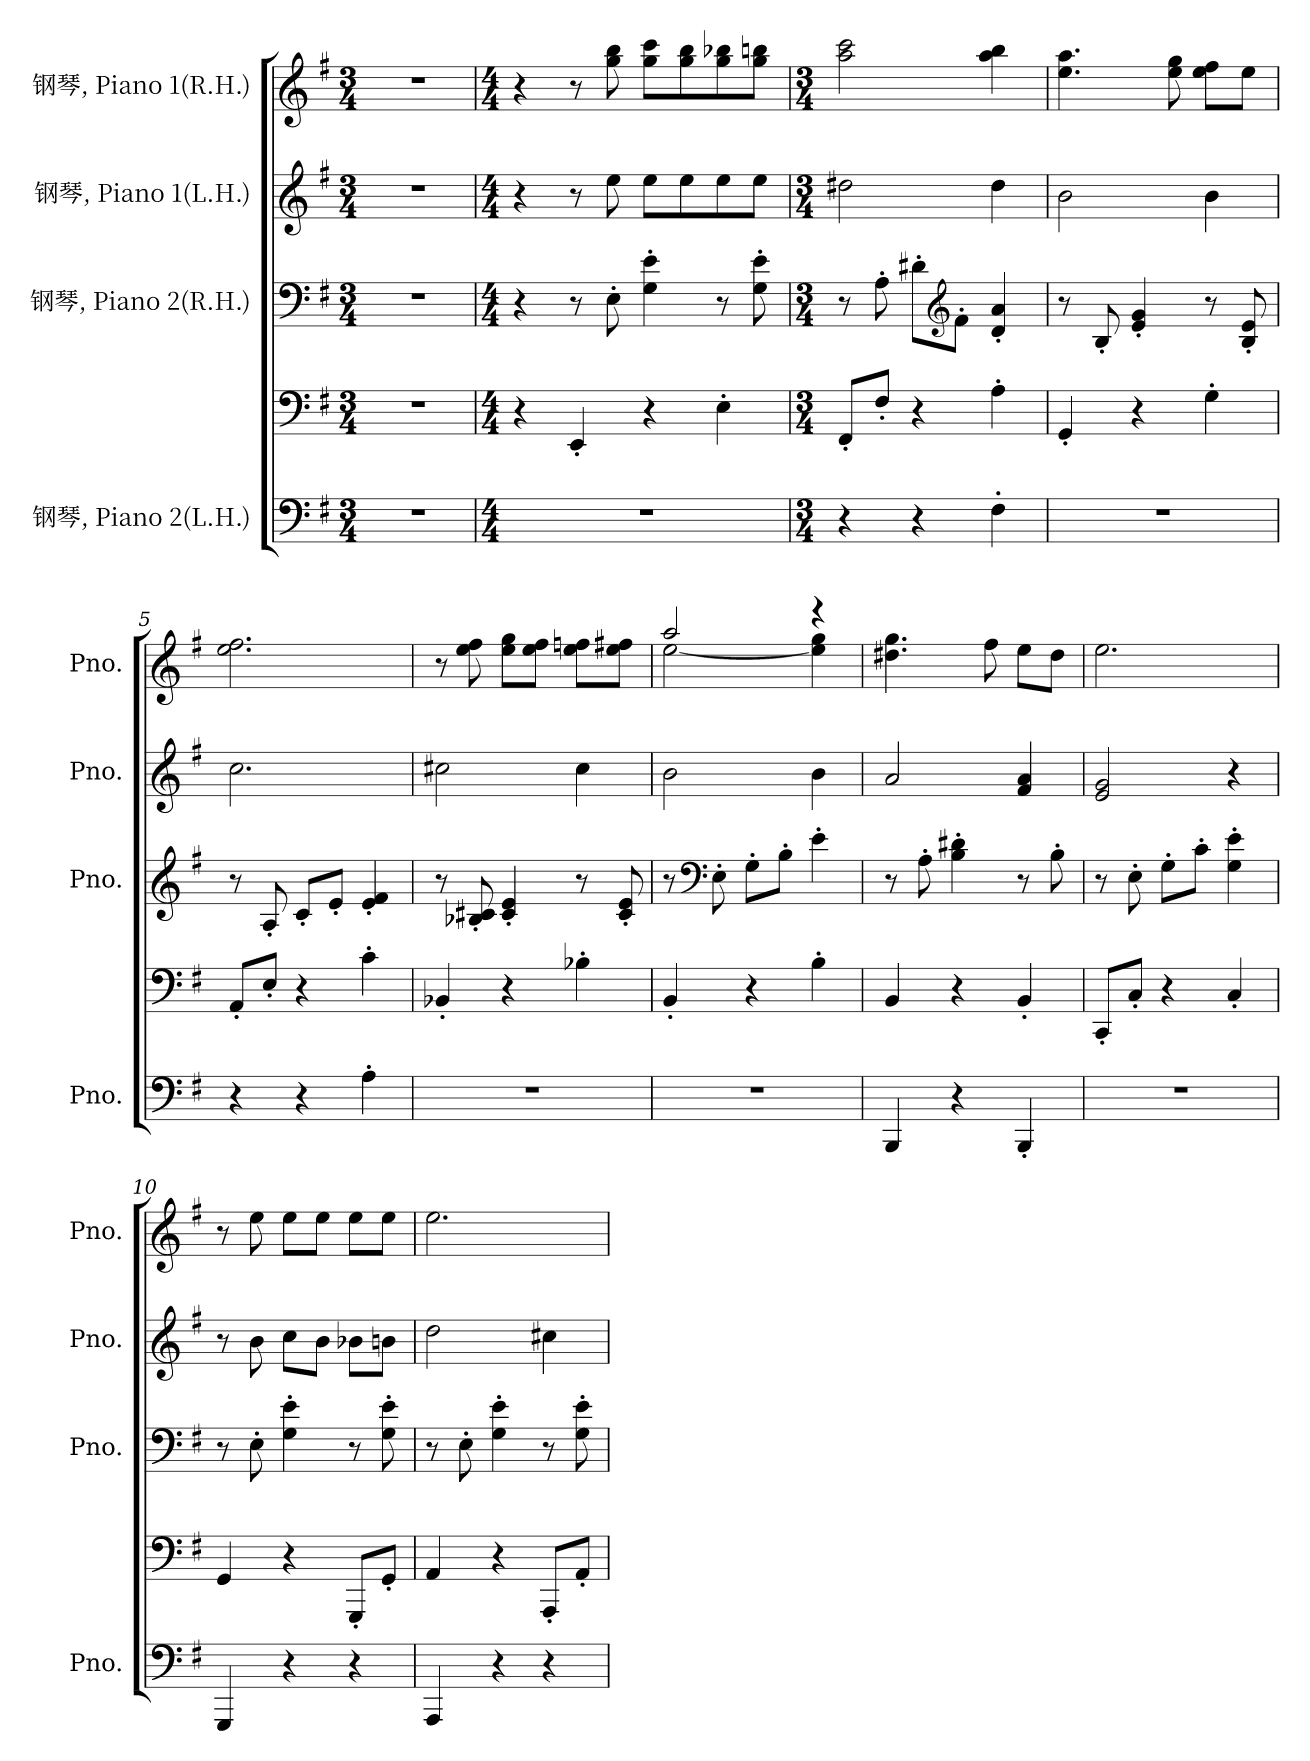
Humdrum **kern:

**kern	**kern	**kern	**kern	**kern
*part4	*part4	*part3	*part2	*part1
*staff5	*staff4	*staff3	*staff2	*staff1
*I"钢琴, Piano 2(L.H.)	*	*I"钢琴, Piano 2(R.H.)	*I"钢琴, Piano 1(L.H.)	*I"钢琴, Piano 1(R.H.)
*I'Pno.	*	*I'Pno.	*I'Pno.	*I'Pno.
*clefF4	*clefF4	*clefF4	*clefG2	*clefG2
*k[f#]	*k[f#]	*k[f#]	*k[f#]	*k[f#]
*M3/4	*M3/4	*M3/4	*M3/4	*M3/4
*MM102	*MM102	*MM102	*MM102	*MM102
=1	=1	=1	=1	=1
2.r	2.r	2.r	2.r	2.r
=2	=2	=2	=2	=2
*M4/4	*M4/4	*M4/4	*M4/4	*M4/4
1r	4r	4r	4r	4r
*	*	*	*	*MM47
.	4EE'/	8r	8r	8r
*	*	*	*	*MM66
.	.	8E'\	8ee\	8gg\ 8bb\
*	*	*	*	*MM92
.	4r	4G\' 4e\'	8ee\L	8gg\ 8ccc\L
*	*	*	*	*MM102
.	.	.	8ee\	8gg\ 8bb\
*	*	*	*	*MM111
.	4E'\	8r	8ee\	8gg\ 8bb-X\
*	*	*	*	*MM102
.	.	8G\' 8e\'	8ee\J	8gg\ 8bbn\J
=3	=3	=3	=3	=3
*M3/4	*M3/4	*M3/4	*M3/4	*M3/4
*	*	*	*	*MM95
4r	8FF#'/L	8r	2dd#X\	2aa\ 2ccc\
.	8F#'/J	8A'\	.	.
4r	4r	8d#X'\L	.	.
*	*	*clefG2	*	*
.	.	8f#'\J	.	.
*	*	*	*	*MM102
4F#'\	4A'\	4d#/' 4a/'	4dd#\	4aa\ 4bb\
=4	=4	=4	=4	=4
*	*	*	*	*MM92
2.r	4GG'/	8r	2b\	4.ee\ 4.aa\
.	.	8B'/	.	.
.	4r	4e/' 4g/'	.	.
*	*	*	*	*MM92
.	.	.	.	8ee\ 8gg\
*	*	*	*	*MM102
.	4G'\	8r	4b\	8ee\ 8ff#\L
*	*	*	*	*MM98
.	.	8B/' 8e/'	.	8ee\J
!!LO:LB:g=z
=5	=5	=5	=5	=5
*	*	*	*	*MM95
4r	8AA'/L	8r	2.cc\	2.ee\ 2.ff#\
.	8E'/J	8A'/	.	.
4r	4r	8c'/L	.	.
.	.	8e'/J	.	.
4A'\	4c'\	4e/' 4f#/'	.	.
=6	=6	=6	=6	=6
*	*	*	*	*MM84
2.r	4BB-X'/	8r	2cc#X\	8r
*	*	*	*	*MM79
.	.	8B-X/' 8c#X/'	.	8ee\ 8ff#\
*	*	*	*	*MM102
.	4r	4c#/' 4e/'	.	8ee\ 8gg\L
*	*	*	*	*MM108
.	.	.	.	8ee\ 8ff#\J
*	*	*	*	*MM114
.	4B-X'\	8r	4cc#\	8ee\ 8ffn\L
*	*	*	*	*MM95
.	.	8c#/' 8e/'	.	8ee\ 8ff#X\J
=7	=7	=7	=7	=7
*	*	*	*	*MM98
*	*	*	*	*^
2.r	4BB'/	8r	2b\	2aa/	[2ee\
*	*	*clefF4	*	*	*
.	.	8E'\	.	.	.
.	4r	8G'\L	.	.	.
.	.	8B'\J	.	.	.
*	*	*	*	*MM98	*
.	4B'\	4e'\	4b\	4r	4ee\] 4gg\
*	*	*	*	*v	*v
=8	=8	=8	=8	=8
*	*	*	*	*MM92
4BBB/	4BB/	8r	2a/	4.dd#X\ 4.gg\
.	.	8A'\	.	.
4r	4r	4B\' 4d#X\'	.	.
*	*	*	*	*MM92
.	.	.	.	8ff#\
*	*	*	*	*MM95
4BBB'/	4BB'/	8r	4f#/ 4a/	8ee\L
*	*	*	*	*MM86
.	.	8B'\	.	8dd#\J
=9	=9	=9	=9	=9
*	*	*	*	*MM82
2.r	8CC'/L	8r	2e/ 2g/	2.ee\
.	8C'/J	8E'\	.	.
.	4r	8G'\L	.	.
.	.	8c'\J	.	.
.	4C'/	4G\' 4e\'	4r	.
!!LO:PB:g=z
=10	=10	=10	=10	=10
*	*	*	*	*MM84
4GGG/	4GG/	8r	8r	8r
*	*	*	*	*MM79
.	.	8E'\	8b\	8ee\
*	*	*	*	*MM95
4r	4r	4G\' 4e\'	8cc\L	8ee\L
*	*	*	*	*MM102
.	.	.	8b\J	8ee\J
*	*	*	*	*MM108
4r	8GGG'/L	8r	8b-X\L	8ee\L
*	*	*	*	*MM102
.	8GG'/J	8G\' 8e\'	8bn\J	8ee\J
=11	=11	=11	=11	=11
*	*	*	*	*MM95
4AAA/	4AA/	8r	2dd\	2.ee\
.	.	8E'\	.	.
4r	4r	4G\' 4e\'	.	.
4r	8AAA'/L	8r	4cc#X\	.
.	8AA'/J	8G\' 8e\'	.	.
=	=	=	=	=
*-	*-	*-	*-	*-
